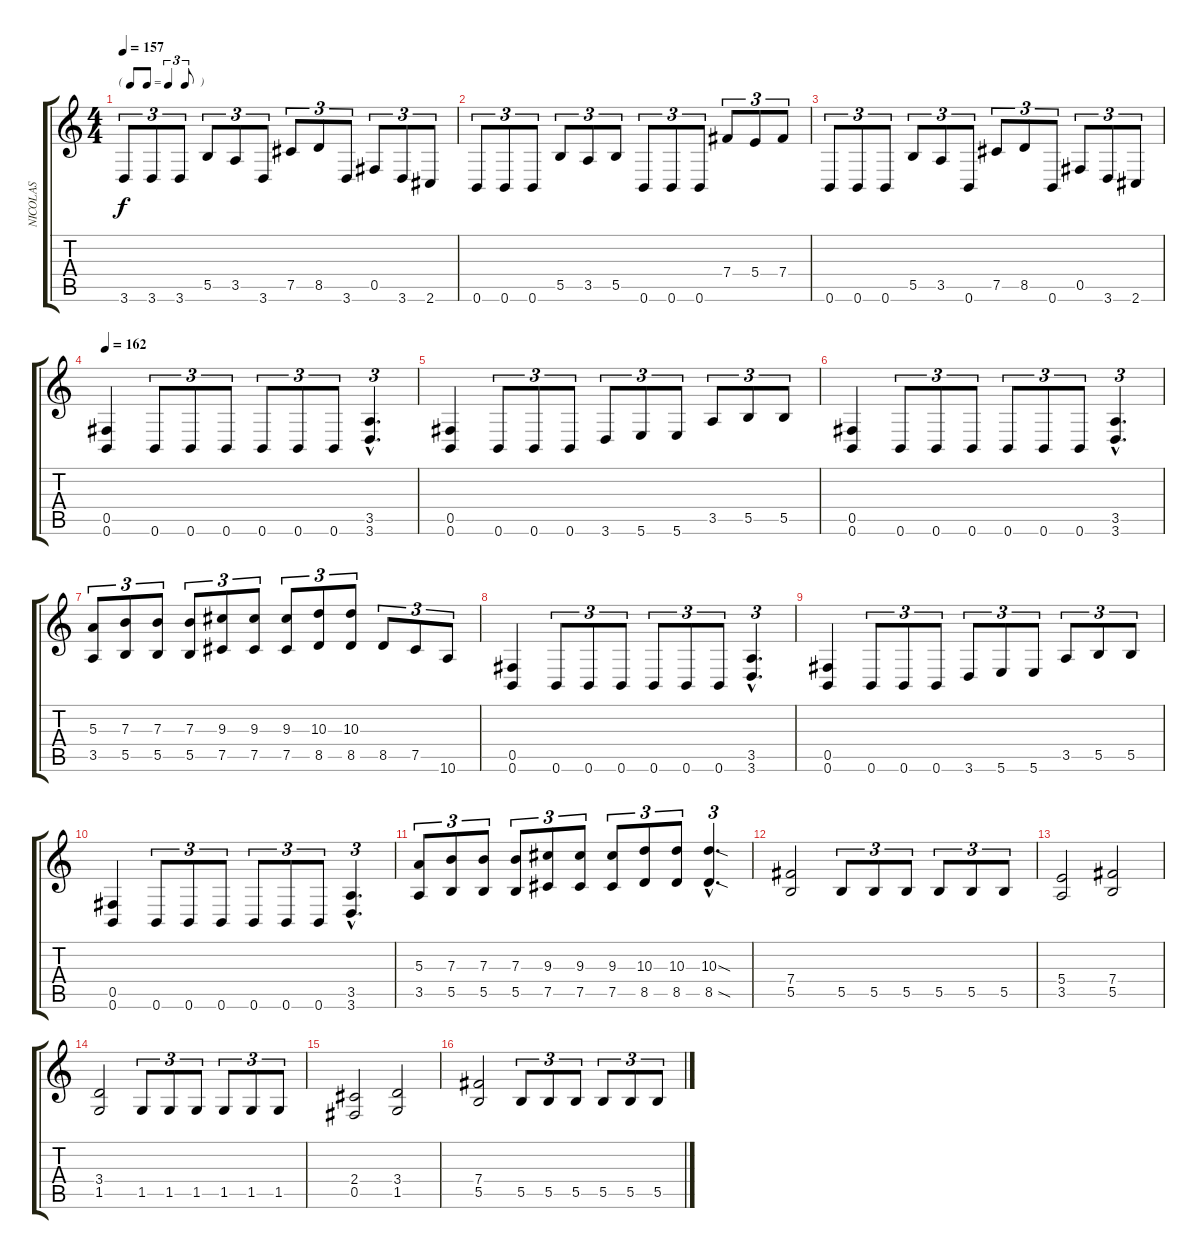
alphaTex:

\track ("NICOLAS" "NICOLAS") {instrument overdrivenguitar}
\staff {score tabs}
\tuning (Db4 Ab3 E3 B2 Gb2 B1) {hide}
\ts (4 4)
\tf triplet8th
\tempo 157
\clef g2
\ks c
3.6.8{tu (3 2) dy f} 3.6.8{tu (3 2)} 3.6.8{tu (3 2)} 5.5.8{tu (3 2)} 3.5.8{tu (3 2)} 3.6.8{tu (3 2)} 7.5.8{tu (3 2)} 8.5.8{tu (3 2)} 3.6.8{tu (3 2)} 0.5.8{tu (3 2)} 3.6.8{tu (3 2)} 2.6.8{tu (3 2)} |
0.6.8{tu (3 2)} 0.6.8{tu (3 2)} 0.6.8{tu (3 2)} 5.5.8{tu (3 2)} 3.5.8{tu (3 2)} 5.5.8{tu (3 2)} 0.6.8{tu (3 2)} 0.6.8{tu (3 2)} 0.6.8{tu (3 2)} 7.4.8{tu (3 2)} 5.4.8{tu (3 2)} 7.4.8{tu (3 2)} |
0.6.8{tu (3 2)} 0.6.8{tu (3 2)} 0.6.8{tu (3 2)} 5.5.8{tu (3 2)} 3.5.8{tu (3 2)} 0.6.8{tu (3 2)} 7.5.8{tu (3 2)} 8.5.8{tu (3 2)} 0.6.8{tu (3 2)} 0.5.8{tu (3 2)} 3.6.8{tu (3 2)} 2.6.8{tu (3 2)} |
\tempo 162
(0.5 0.6).4 0.6.8{tu (3 2)} 0.6.8{tu (3 2)} 0.6.8{tu (3 2)} 0.6.8{tu (3 2)} 0.6.8{tu (3 2)} 0.6.8{tu (3 2)} (3.5{hac} 3.6{hac}).4{d tu (3 2)} |
(0.5 0.6).4 0.6.8{tu (3 2)} 0.6.8{tu (3 2)} 0.6.8{tu (3 2)} 3.6.8{tu (3 2)} 5.6.8{tu (3 2)} 5.6.8{tu (3 2)} 3.5.8{tu (3 2)} 5.5.8{tu (3 2)} 5.5.8{tu (3 2)} |
(0.5 0.6).4 0.6.8{tu (3 2)} 0.6.8{tu (3 2)} 0.6.8{tu (3 2)} 0.6.8{tu (3 2)} 0.6.8{tu (3 2)} 0.6.8{tu (3 2)} (3.5{hac} 3.6{hac}).4{d tu (3 2)} |
(5.3 3.5).8{tu (3 2)} (7.3 5.5).8{tu (3 2)} (7.3 5.5).8{tu (3 2)} (7.3 5.5).8{tu (3 2)} (9.3 7.5).8{tu (3 2)} (9.3 7.5).8{tu (3 2)} (9.3 7.5).8{tu (3 2)} (10.3 8.5).8{tu (3 2)} (10.3 8.5).8{tu (3 2)} 8.5.8{tu (3 2)} 7.5.8{tu (3 2)} 10.6.8{tu (3 2)} |
(0.5 0.6).4 0.6.8{tu (3 2)} 0.6.8{tu (3 2)} 0.6.8{tu (3 2)} 0.6.8{tu (3 2)} 0.6.8{tu (3 2)} 0.6.8{tu (3 2)} (3.5{hac} 3.6{hac}).4{d tu (3 2)} |
(0.5 0.6).4 0.6.8{tu (3 2)} 0.6.8{tu (3 2)} 0.6.8{tu (3 2)} 3.6.8{tu (3 2)} 5.6.8{tu (3 2)} 5.6.8{tu (3 2)} 3.5.8{tu (3 2)} 5.5.8{tu (3 2)} 5.5.8{tu (3 2)} |
(0.5 0.6).4 0.6.8{tu (3 2)} 0.6.8{tu (3 2)} 0.6.8{tu (3 2)} 0.6.8{tu (3 2)} 0.6.8{tu (3 2)} 0.6.8{tu (3 2)} (3.5{hac} 3.6{hac}).4{d tu (3 2)} |
(5.3 3.5).8{tu (3 2)} (7.3 5.5).8{tu (3 2)} (7.3 5.5).8{tu (3 2)} (7.3 5.5).8{tu (3 2)} (9.3 7.5).8{tu (3 2)} (9.3 7.5).8{tu (3 2)} (9.3 7.5).8{tu (3 2)} (10.3 8.5).8{tu (3 2)} (10.3 8.5).8{tu (3 2)} (10.3{sod hac} 8.5{sod hac}).4{d tu (3 2)} |
(7.4 5.5).2 5.5.8{tu (3 2)} 5.5.8{tu (3 2)} 5.5.8{tu (3 2)} 5.5.8{tu (3 2)} 5.5.8{tu (3 2)} 5.5.8{tu (3 2)} |
(5.4 3.5).2 (7.4 5.5).2 |
(3.4 1.5).2 1.5.8{tu (3 2)} 1.5.8{tu (3 2)} 1.5.8{tu (3 2)} 1.5.8{tu (3 2)} 1.5.8{tu (3 2)} 1.5.8{tu (3 2)} |
(2.4 0.5).2 (3.4 1.5).2 |
(7.4 5.5).2 5.5.8{tu (3 2)} 5.5.8{tu (3 2)} 5.5.8{tu (3 2)} 5.5.8{tu (3 2)} 5.5.8{tu (3 2)} 5.5.8{tu (3 2)}
